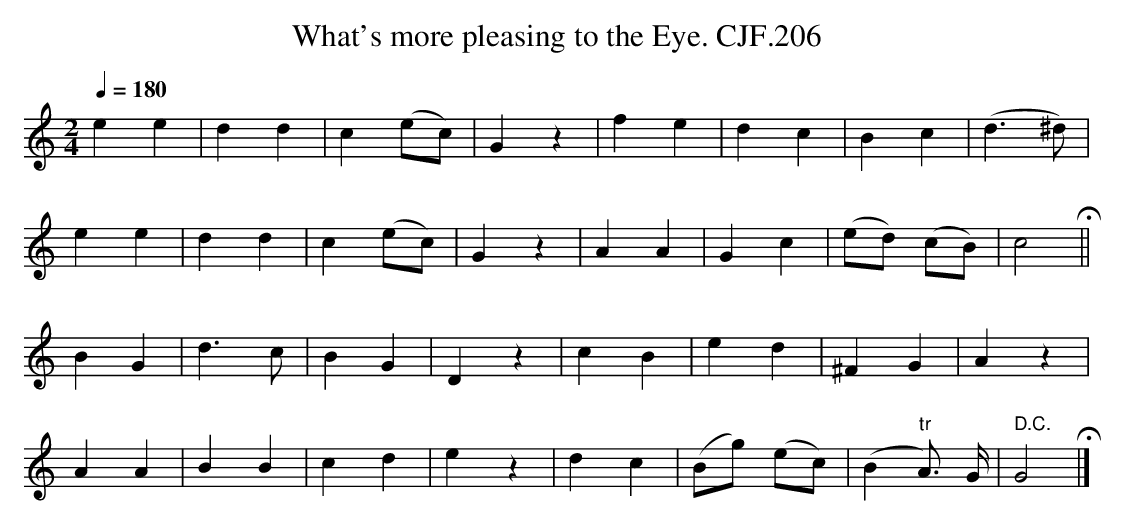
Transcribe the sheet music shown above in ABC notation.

X:1
T:What's more pleasing to the Eye. CJF.206
M:2/4
L:1/8
Q:1/4=180
K:C
e2e2|d2d2|c2(ec)|G2z2|\
f2e2|d2c2|B2c2|(d3^d)|
e2e2|d2d2|c2(ec)|G2z2|\
A2A2|G2c2|(ed) (cB)|c4H||
B2G2|d3c|B2G2|D2z2|\
c2B2|e2d2|^F2G2|A2z2|
A2A2|B2B2|c2d2|e2z2|\
d2c2|(Bg) (ec)|(B2"tr"A3/2) G/|" D.C."G4H|]
